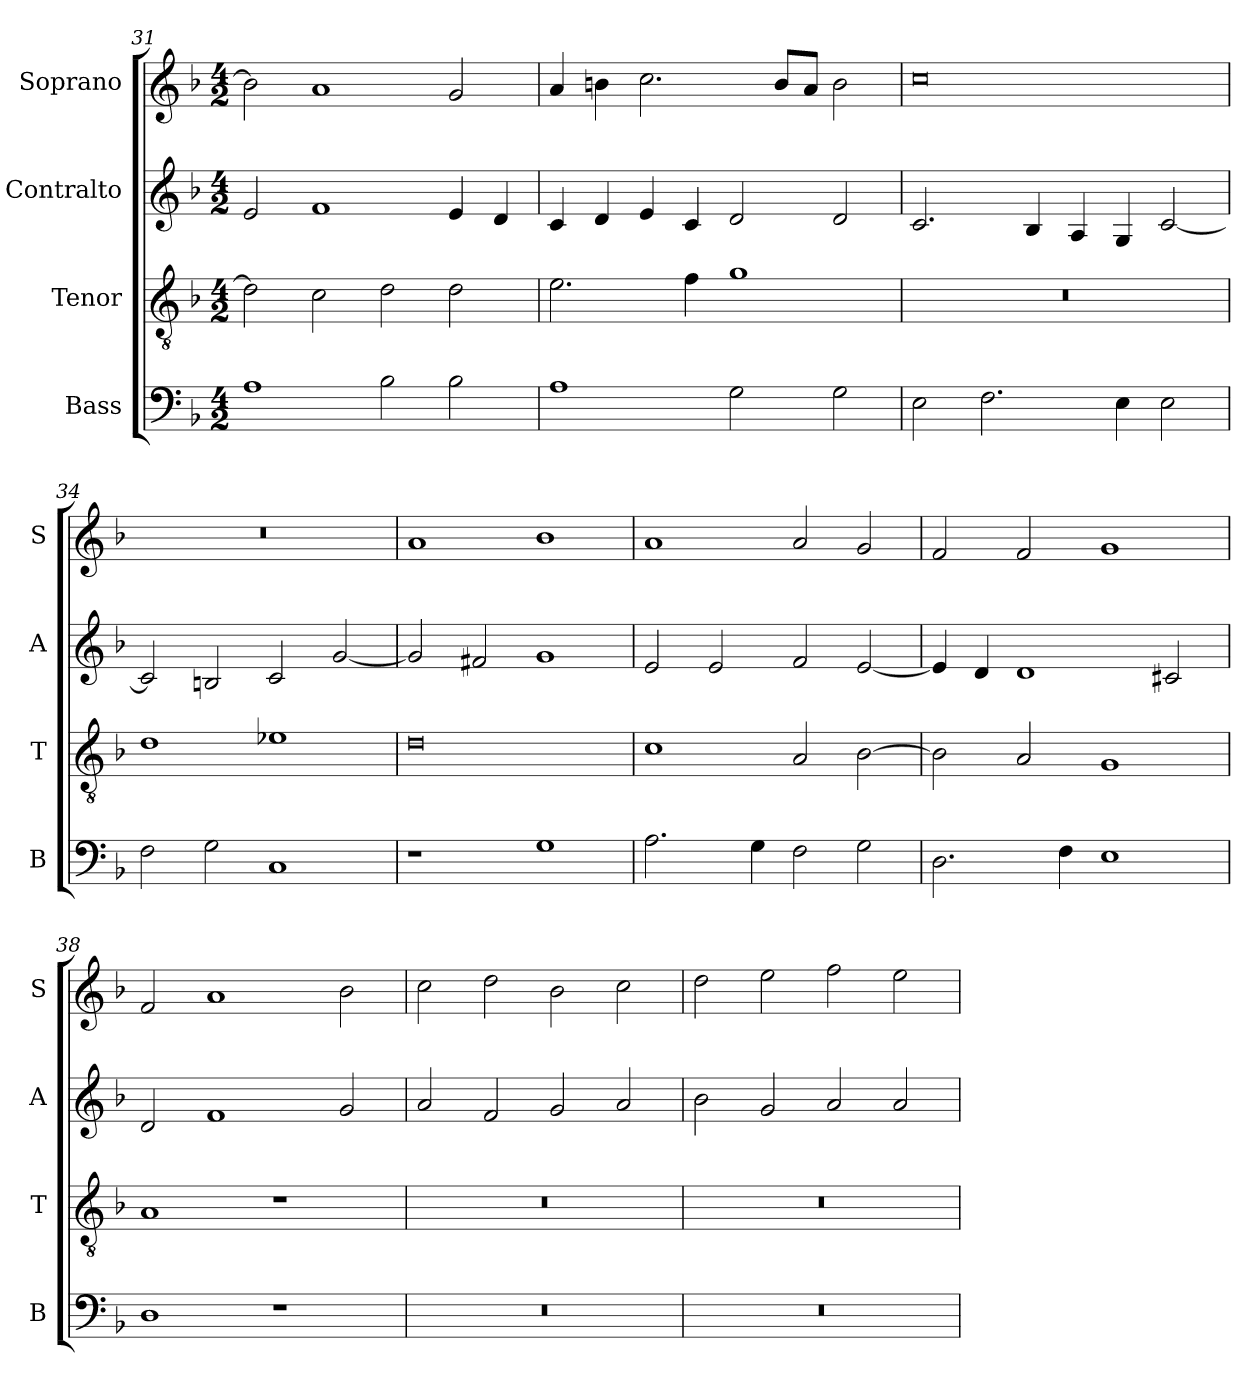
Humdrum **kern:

**kern	**kern	**kern	**kern
*part4	*part3	*part2	*part1
*staff4	*staff3	*staff2	*staff1
*I"Bass	*I"Tenor	*I"Contralto	*I"Soprano
*I'B	*I'T	*I'A	*I'S
*clefF4	*clefGv2	*clefG2	*clefG2
*k[b-]	*k[b-]	*k[b-]	*k[b-]
*G:dor	*G:dor	*G:dor	*G:dor
*M4/2	*M4/2	*M4/2	*M4/2
=31	=31	=31	=31
1A	2d]	2e	2b-]
.	2c	1f	1a
2B-	2d	.	.
2B-	2d	4e	2g
.	.	4d	.
=32	=32	=32	=32
1A	2.e	4c	4a
.	.	4d	4bn
.	.	4e	2.cc
.	4f	4c	.
2G	1g	2d	.
.	.	.	8b/L
.	.	.	8a/J
2G	.	2d	2b
=33	=33	=33	=33
2E	0r	2.c	0cc
2.F	.	.	.
.	.	4B-	.
.	.	4A	.
4E	.	4G	.
2E	.	[2c	.
=34	=34	=34	=34
2F	1d	2c]	0r
2G	.	2Bn	.
1C	1e-X	2c	.
.	.	[2g	.
=35	=35	=35	=35
1r	0d	2g]	1a
.	.	2f#X	.
1G	.	1g	1b-
=36	=36	=36	=36
2.A	1c	2e	1a
.	.	2e	.
4G	.	.	.
2F	2A	2f	2a
2G	[2B-	[2e	2g
=37	=37	=37	=37
2.D	2B-]	4e]	2f
.	.	4d	.
.	2A	1d	2f
4F	.	.	.
1E	1G	.	1g
.	.	2c#X	.
=38	=38	=38	=38
1D	1A	2d	2f
.	.	1f	1a
1r	1r	.	.
.	.	2g	2b-
=39	=39	=39	=39
0r	0r	2a	2cc
.	.	2f	2dd
.	.	2g	2b-
.	.	2a	2cc
=40	=40	=40	=40
0r	0r	2b-	2dd
.	.	2g	2ee
.	.	2a	2ff
.	.	2a	2ee
=	=	=	=
*-	*-	*-	*-
